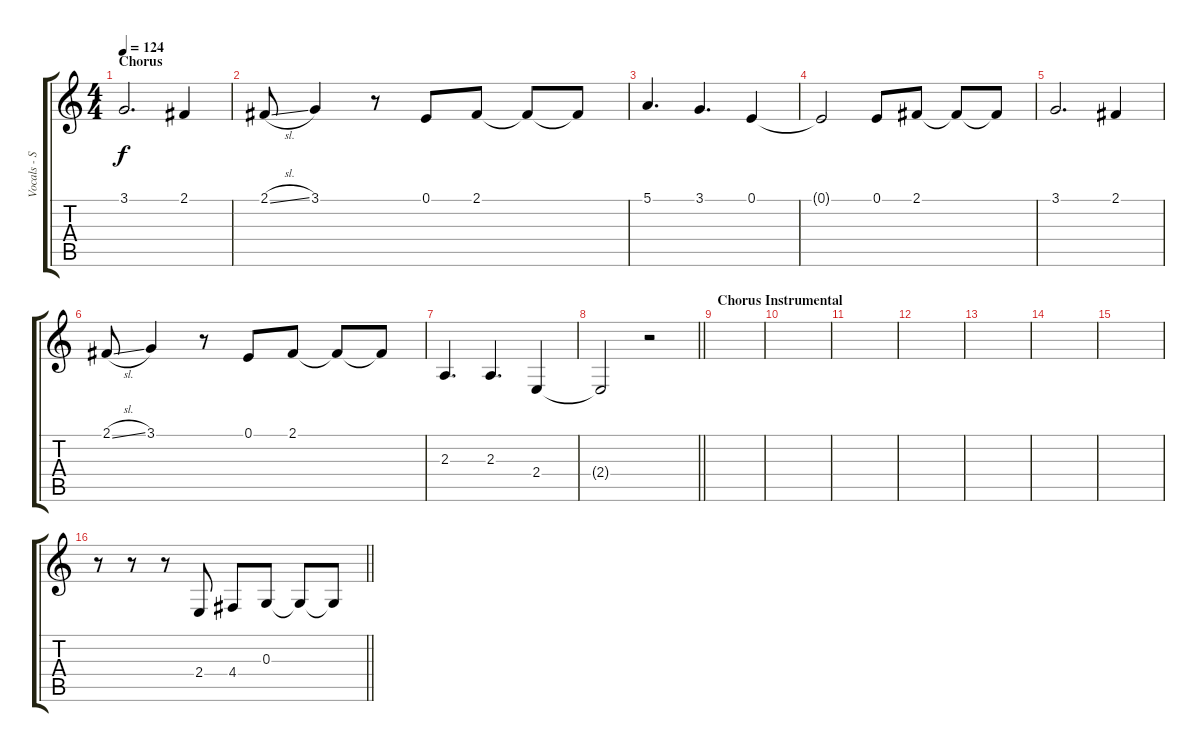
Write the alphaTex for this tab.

\track ("Vocals - Shaun Morgan" "Vocals - S") {instrument oboe}
\staff {score tabs}
\tuning (E4 B3 G3 D3 A2 E2) {hide}
\ts (4 4)
\section ("" "Chorus")
\tempo 124
\clef g2
\ks c
3.1.2{d dy f} 2.1.4 |
2.1{sl}.8 3.1.4 r.8 0.1.8 2.1.8 2.1{t}.8 2.1{t}.8 |
5.1.4{d} 3.1.4{d} 0.1.4 |
0.1{t}.2 0.1.8 2.1.8 2.1{t}.8 2.1{t}.8 |
3.1.2{d} 2.1.4 |
2.1{sl}.8 3.1.4 r.8 0.1.8 2.1.8 2.1{t}.8 2.1{t}.8 |
2.3.4{d} 2.3.4{d} 2.4.4 |
\barLineRight lightlight
2.4{t}.2 r.2 |
\section ("" "Chorus Instrumental")
|
|
|
|
|
|
|
\barLineRight lightlight
r.8 r.8 r.8 2.4.8 4.4.8 0.3.8 0.3{t}.8 0.3{t}.8
